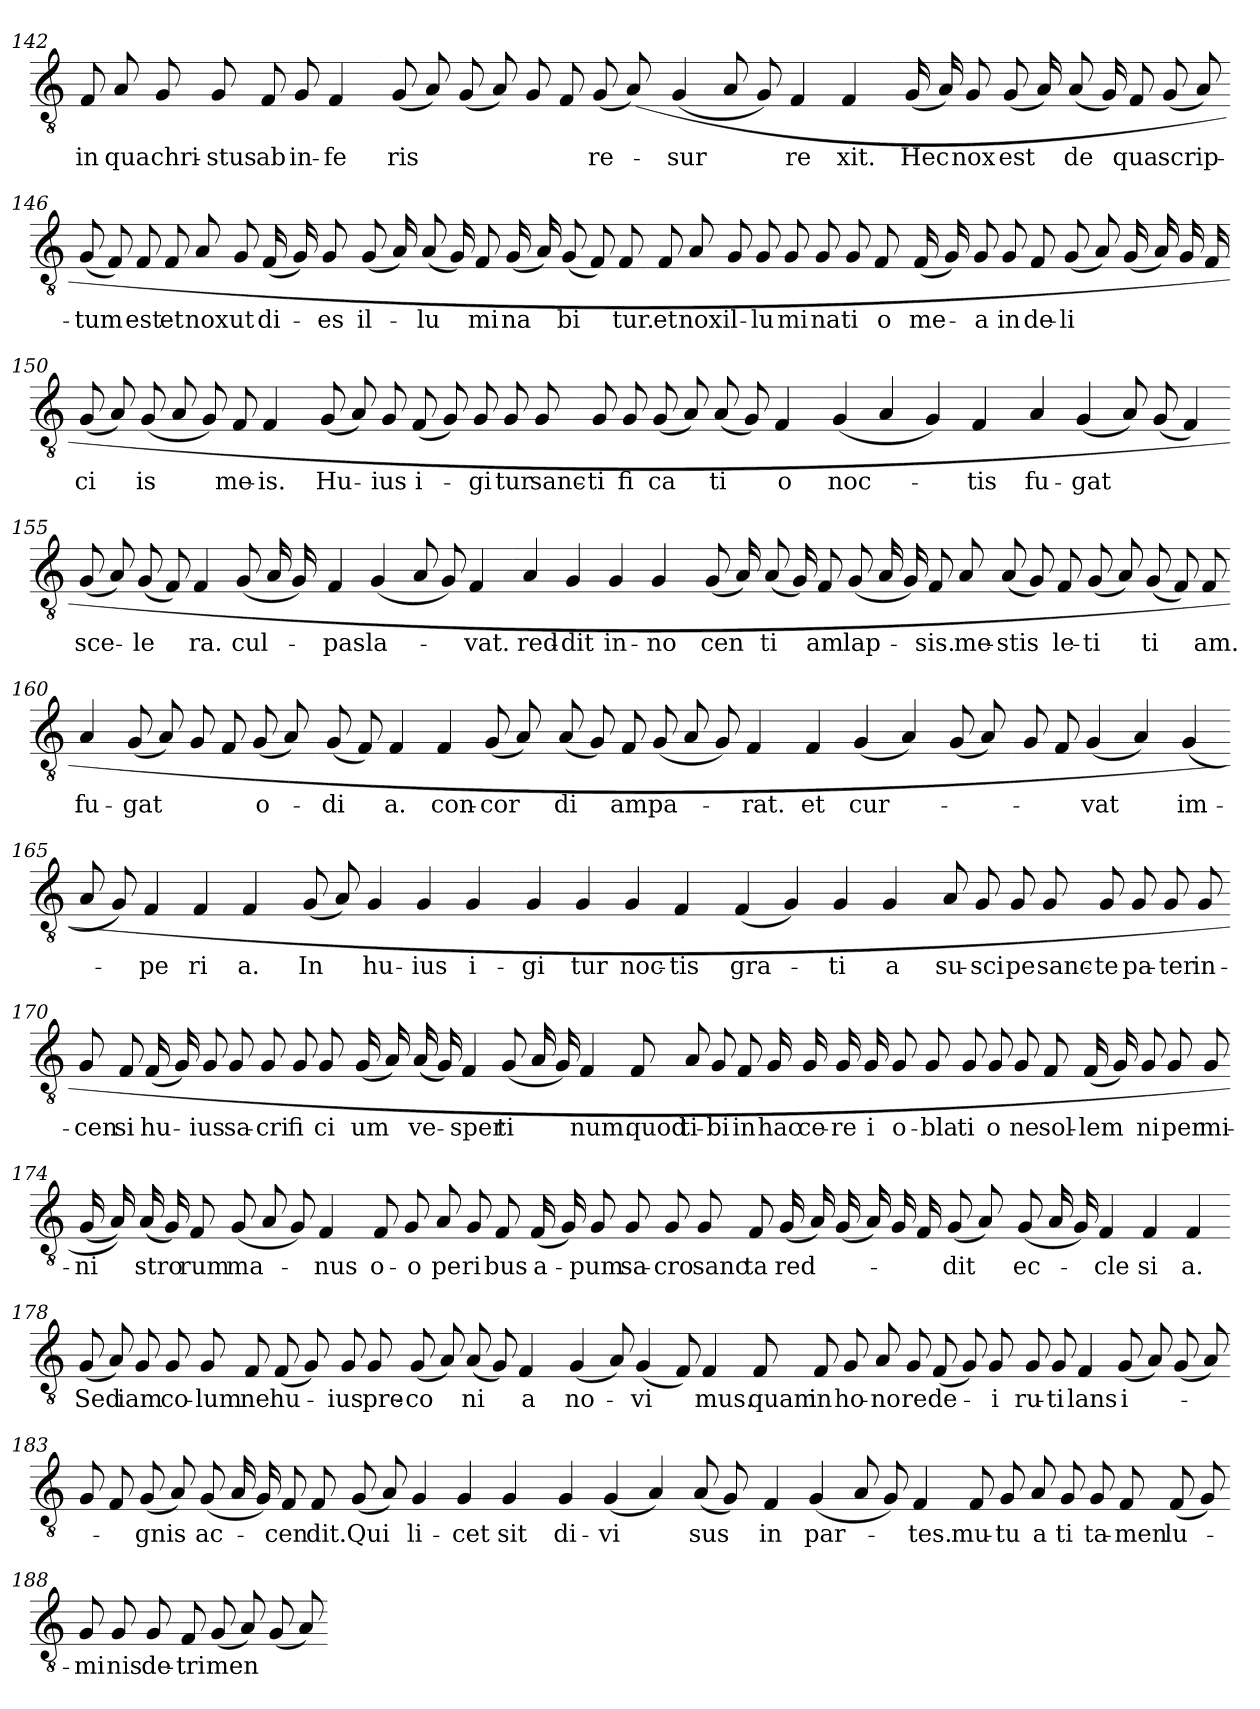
**kern	**text
*part1	*part1
*staff1	*staff1
*clefGv2	*
*k[]	*
=142	=142
8F	in
8A	qua
8G	chri-
8G	-stus
8F	ab
8G	in-
4F	fe
=143-	=143-
(8G	-ris
8A)	.
(8G	.
8A)	.
8G	.
8F	.
(8G	re-
(8A)	.
=144-	=144-
(4G	sur
8A	.
8G)	.
4F	re
4F	-xit.
=145-	=145-
(16G	Hec
16A)	.
8G	nox
(8G	est
16A)	.
(8A	de
16G)	.
8F	qua
(8G	scrip-
8A)	.
=146-	=146-
(8G	-tum
8F)	.
8F	est
8F	et
8A	nox
8G	ut
(16F	di-
16G)	.
8G	-es
=147-	=147-
(8G	il-
16A)	.
(8A	lu
16G)	.
8F	mi
(16G	na
16A)	.
(8G	bi
8F)	.
8F	-tur.
=148-	=148-
8F	et
8A	nox
8G	il-
8G	lu
8G	mi
8G	na
8G	ti
8F	-o
=149-	=149-
(16F	me-
16G)	.
8G	-a
8G	in
8F	de-
(8G	li
8A)	.
(16G	.
16A)	.
16G	.
16F	.
=150-	=150-
(8G	ci
8A)	.
(8G	-is
8A	.
8G)	.
8F	me-
4F	-is.
=151-	=151-
(8G	Hu-
8A)	.
8G	-ius
(8F	i-
8G)	.
8G	gi
8G	-tur
8G	sanc-
=152-	=152-
8G	ti
8G	fi
(8G	ca
8A)	.
(8A	ti
8G)	.
4F	-o
=153-	=153-
(4G	noc-
4A	.
4G)	.
4F	-tis
=154-	=154-
4A	fu-
(4G	-gat
8A)	.
(8G	.
4F)	.
=155-	=155-
(8G	sce-
8A)	.
(8G	le
8F)	.
4F	-ra.
(8G	cul-
16A	.
16G)	.
=156-	=156-
4F	-pas
(4G	la-
8A	.
8G)	.
4F	-vat.
=157-	=157-
4A	red-
4G	-dit
4G	in-
4G	no
=158-	=158-
(8G	cen
16A)	.
(8A	ti
16G)	.
8F	-am
(8G	lap-
16A	.
16G)	.
8F	-sis.
8A	me-
=159-	=159-
(8A	-stis
8G)	.
8F	le-
(8G	ti
8A)	.
(8G	ti
8F)	.
8F	-am.
=160-	=160-
4A	fu-
(8G	-gat
8A)	.
8G	.
8F	.
(8G	o-
8A)	.
=161-	=161-
(8G	di
8F)	.
4F	-a.
4F	con-
(8G	cor
8A)	.
=162-	=162-
(8A	di
8G)	.
8F	-am
(8G	pa-
8A	.
8G)	.
4F	-rat.
=163-	=163-
4F	et
(4G	cur-
4A)	.
(8G	.
8A)	.
=164-	=164-
8G	.
8F	.
(4G	-vat
4A)	.
(4G	im-
=165-	=165-
8A	.
8G)	.
4F	pe
4F	ri
4F	-a.
=166-	=166-
(8G	In
8A)	.
4G	hu-
4G	-ius
4G	i-
=167-	=167-
4G	gi
4G	-tur
4G	noc-
4F	-tis
=168-	=168-
(4F	gra-
4G)	.
4G	ti
4G	-a
=169-	=169-
8A	su-
8G	sci
8G	-pe
8G	sanc-
8G	-te
8G	pa-
8G	-ter
8G	in-
=170-	=170-
8G	cen
8F	-si
(16F	hu-
16G)	.
8G	-ius
8G	sa-
8G	cri
8G	fi
8G	ci
=171-	=171-
(16G	-um
16A)	.
(16A	ve-
16G)	.
4F	sper
(8G	ti
16A	.
16G)	.
4F	-num.
=172-	=172-
8F	quod
8A	ti-
8G	-bi
8F	in
16G	hac
16G	ce-
16G	re
16G	-i
8G	o-
8G	bla
=173-	=173-
8G	ti
8G	o
8G	-ne
8F	sol-
(16F	lem
16G)	.
8G	-ni
8G	per
8G	mi-
=174-	=174-
(16G	ni
16A))	.
(16A	stro
16G)	.
8F	-rum
(8G	ma-
8A	.
8G)	.
4F	-nus
=175-	=175-
8F	o-
8G	o
8A	pe
8G	ri
8F	-bus
(16F	a-
16G)	.
8G	-pum
8G	sa-
=176-	=176-
8G	cro
8G	sanc
8F	-ta
(16G	red-
16A)	.
(16G	.
16A)	.
16G	.
16F	.
(8G	-dit
8A)	.
=177-	=177-
(8G	ec-
16A	.
16G)	.
4F	cle
4F	si
4F	-a.
=178-	=178-
(8G	Sed
8A)	.
8G	iam
8G	co-
8G	lum
8F	-ne
(8F	hu-
8G)	.
=179-	=179-
8G	-ius
8G	pre-
(8G	co
8A)	.
(8A	ni
8G)	.
4F	-a
=180-	=180-
(4G	no-
8A)	.
(4G	vi
8F)	.
4F	-mus.
=181-	=181-
8F	quam
8F	in
8G	ho-
8A	no
8G	-re
(8F	de-
8G)	.
8G	-i
=182-	=182-
8G	ru-
8G	ti
4F	-lans
(8G	i-
8A)	.
(8G	.
8A)	.
=183-	=183-
8G	.
8F	.
(8G	-gnis
8A)	.
(8G	ac-
16A	.
16G)	.
8F	cen
8F	-dit.
=184-	=184-
(8G	Qui
8A)	.
4G	li-
4G	-cet
4G	sit
=185-	=185-
4G	di-
(4G	vi
4A)	.
(8A	-sus
8G)	.
=186-	=186-
4F	in
(4G	par-
8A	.
8G)	.
4F	-tes.
=187-	=187-
8F	mu-
8G	tu
8A	a
8G	-ti
8G	ta-
8F	-men
(8F	lu-
8G)	.
=188-	=188-
8G	mi
8G	-nis
8G	de-
8F	tri
(8G	men
8A)	.
(8G	.
8A)	.
=-	=-
*-	*-
